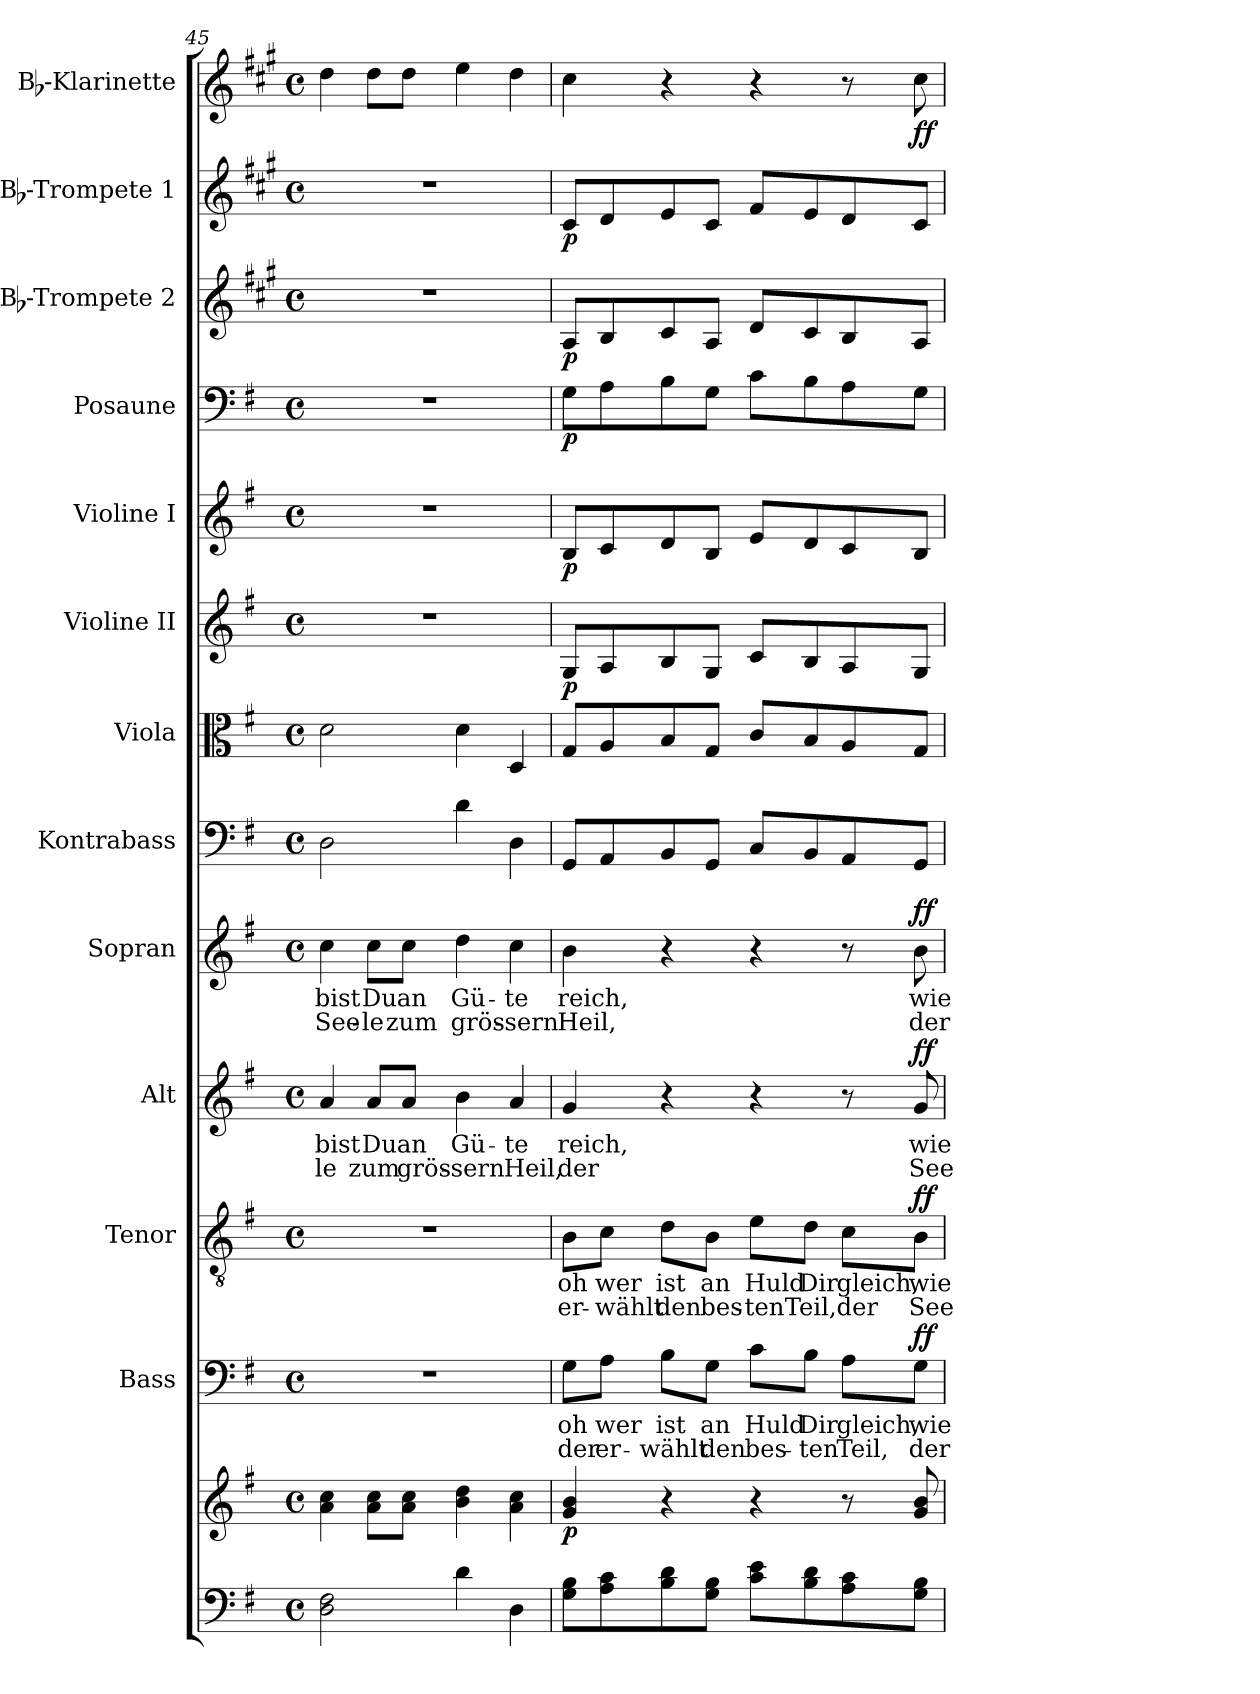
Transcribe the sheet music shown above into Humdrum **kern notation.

**kern	**kern	**dynam	**kern	**text	**text	**dynam	**kern	**text	**text	**dynam	**kern	**text	**text	**dynam	**kern	**text	**text	**dynam	**kern	**kern	**kern	**dynam	**kern	**dynam	**kern	**dynam	**kern	**dynam	**kern	**dynam	**kern	**dynam
*part13	*part13	*part13	*part12	*part12	*part12	*part12	*part11	*part11	*part11	*part11	*part10	*part10	*part10	*part10	*part9	*part9	*part9	*part9	*part8	*part7	*part6	*part6	*part5	*part5	*part4	*part4	*part3	*part3	*part2	*part2	*part1	*part1
*staff14	*staff13	*staff13/14	*staff12	*staff12	*staff12	*staff12	*staff11	*staff11	*staff11	*staff11	*staff10	*staff10	*staff10	*staff10	*staff9	*staff9	*staff9	*staff9	*staff8	*staff7	*staff6	*staff6	*staff5	*staff5	*staff4	*staff4	*staff3	*staff3	*staff2	*staff2	*staff1	*staff1
*	*	*	*I"Bass	*	*	*	*I"Tenor	*	*	*	*I"Alt	*	*	*	*I"Sopran	*	*	*	*I"Kontrabass	*I"Viola	*I"Violine II	*	*I"Violine I	*	*I"Posaune	*	*I"Bb-Trompete 2	*	*I"Bb-Trompete 1	*	*I"Bb-Klarinette	*
*	*	*	*I'B.	*	*	*	*I'T.	*	*	*	*I'A.	*	*	*	*I'S.	*	*	*	*I'Kb.	*I'Vla.	*I'Vl. II	*	*I'Vl. I	*	*I'Pos.	*	*I'Bb Trp. 2	*	*I'Bb Trp. 1	*	*I'Bb Kl.	*
*clefF4	*clefG2	*	*clefF4	*	*	*	*clefGv2	*	*	*	*clefG2	*	*	*	*clefG2	*	*	*	*clefF4	*clefC3	*clefG2	*	*clefG2	*	*clefF4	*	*clefG2	*	*clefG2	*	*clefG2	*
*	*	*	*	*	*	*	*	*	*	*	*	*	*	*	*	*	*	*	*ITrd7c12	*	*	*	*	*	*	*	*ITrd1c2	*	*ITrd1c2	*	*ITrd1c2	*
*k[f#]	*k[f#]	*	*k[f#]	*	*	*	*k[f#]	*	*	*	*k[f#]	*	*	*	*k[f#]	*	*	*	*k[f#]	*k[f#]	*k[f#]	*	*k[f#]	*	*k[f#]	*	*k[f#]	*	*k[f#]	*	*k[f#]	*
*G:	*G:	*	*G:	*	*	*	*G:	*	*	*	*G:	*	*	*	*G:	*	*	*	*G:	*G:	*G:	*	*G:	*	*G:	*	*G:	*	*G:	*	*G:	*
*M4/4	*M4/4	*	*M4/4	*	*	*	*M4/4	*	*	*	*M4/4	*	*	*	*M4/4	*	*	*	*M4/4	*M4/4	*M4/4	*	*M4/4	*	*M4/4	*	*M4/4	*	*M4/4	*	*M4/4	*
*met(c)	*met(c)	*	*met(c)	*	*	*	*met(c)	*	*	*	*met(c)	*	*	*	*met(c)	*	*	*	*met(c)	*met(c)	*met(c)	*	*met(c)	*	*met(c)	*	*met(c)	*	*met(c)	*	*met(c)	*
=45	=45	=45	=45	=45	=45	=45	=45	=45	=45	=45	=45	=45	=45	=45	=45	=45	=45	=45	=45	=45	=45	=45	=45	=45	=45	=45	=45	=45	=45	=45	=45	=45
!	!	!	!	!	!	!	!	!	!	!	!	!LO:LY:b	!LO:LY:b	!	!	!LO:LY:b	!LO:LY:b	!	!	!	!	!	!	!	!	!	!	!	!	!	!	!
2D\ 2F#\	4a\ 4cc\	.	1r	.	.	.	1r	.	.	.	4a/	bist	-le	.	4cc\	bist	See-	.	2DD\	2d\	1r	.	1r	.	1r	.	1r	.	1r	.	4cc\	.
!	!	!	!	!	!	!	!	!	!	!	!	!LO:LY:b	!LO:LY:b	!	!	!LO:LY:b	!LO:LY:b	!	!	!	!	!	!	!	!	!	!	!	!	!	!	!
.	8a\ 8cc\L	.	.	.	.	.	.	.	.	.	8a/L	Du	zum	.	8cc\L	Du	-le	.	.	.	.	.	.	.	.	.	.	.	.	.	8cc\L	.
!	!	!	!	!	!	!	!	!	!	!	!	!LO:LY:b	!LO:LY:b	!	!	!LO:LY:b	!LO:LY:b	!	!	!	!	!	!	!	!	!	!	!	!	!	!	!
.	8a\ 8cc\J	.	.	.	.	.	.	.	.	.	8a/J	an	grös-	.	8cc\J	an	zum	.	.	.	.	.	.	.	.	.	.	.	.	.	8cc\J	.
!	!	!	!	!	!	!	!	!	!	!	!	!LO:LY:b	!LO:LY:b	!	!	!LO:LY:b	!LO:LY:b	!	!	!	!	!	!	!	!	!	!	!	!	!	!	!
4d\	4b\ 4dd\	.	.	.	.	.	.	.	.	.	4b\	Gü-	-sern	.	4dd\	Gü-	grös-	.	4D\	4d\	.	.	.	.	.	.	.	.	.	.	4dd\	.
!	!	!	!	!	!	!	!	!	!	!	!	!LO:LY:b	!LO:LY:b	!	!	!LO:LY:b	!LO:LY:b	!	!	!	!	!	!	!	!	!	!	!	!	!	!	!
4D\	4a\ 4cc\	.	.	.	.	.	.	.	.	.	4a/	-te	Heil,	.	4cc\	-te	-sern	.	4DD\	4D/	.	.	.	.	.	.	.	.	.	.	4cc\	.
=46	=46	=46	=46	=46	=46	=46	=46	=46	=46	=46	=46	=46	=46	=46	=46	=46	=46	=46	=46	=46	=46	=46	=46	=46	=46	=46	=46	=46	=46	=46	=46	=46
!	!	!LO:DY:b	!	!LO:LY:b	!LO:LY:b	!	!	!LO:LY:b	!LO:LY:b	!	!	!LO:LY:b	!LO:LY:b	!	!	!LO:LY:b	!LO:LY:b	!	!	!	!	!LO:DY:b	!	!LO:DY:b	!	!LO:DY:b	!	!LO:DY:b	!	!LO:DY:b	!	!
8G\ 8B\L	4g/ 4b/	p	8G\L	oh	der	.	8B\L	oh	er-	.	4g/	reich,	der	.	4b\	reich,	Heil,	.	8GGG/L	8G/L	8G/L	p	8B/L	p	8G\L	p	8G/L	p	8B/L	p	4b\	.
!	!	!	!	!LO:LY:b	!LO:LY:b	!	!	!LO:LY:b	!LO:LY:b	!	!	!	!	!	!	!	!	!	!	!	!	!	!	!	!	!	!	!	!	!	!	!
8A\ 8c\	.	.	8A\J	wer	er-	.	8c\J	wer	-wählt	.	.	.	.	.	.	.	.	.	8AAA/	8A/	8A/	.	8c/	.	8A\	.	8A/	.	8c/	.	.	.
!	!	!	!	!LO:LY:b	!LO:LY:b	!	!	!LO:LY:b	!LO:LY:b	!	!	!	!	!	!	!	!	!	!	!	!	!	!	!	!	!	!	!	!	!	!	!
8B\ 8d\	4r	.	8B\L	ist	-wählt	.	8d\L	ist	den	.	4r	.	.	.	4r	.	.	.	8BBB/	8B/	8B/	.	8d/	.	8B\	.	8B/	.	8d/	.	4r	.
!	!	!	!	!LO:LY:b	!LO:LY:b	!	!	!LO:LY:b	!LO:LY:b	!	!	!	!	!	!	!	!	!	!	!	!	!	!	!	!	!	!	!	!	!	!	!
8G\ 8B\J	.	.	8G\J	an	den	.	8B\J	an	bes-	.	.	.	.	.	.	.	.	.	8GGG/J	8G/J	8G/J	.	8B/J	.	8G\J	.	8G/J	.	8B/J	.	.	.
!	!	!	!	!LO:LY:b	!LO:LY:b	!	!	!LO:LY:b	!LO:LY:b	!	!	!	!	!	!	!	!	!	!	!	!	!	!	!	!	!	!	!	!	!	!	!
8c\ 8e\L	4r	.	8c\L	Huld	bes-	.	8e\L	Huld	-ten	.	4r	.	.	.	4r	.	.	.	8CC/L	8c/L	8c/L	.	8e/L	.	8c\L	.	8c/L	.	8e/L	.	4r	.
!	!	!	!	!LO:LY:b	!LO:LY:b	!	!	!LO:LY:b	!LO:LY:b	!	!	!	!	!	!	!	!	!	!	!	!	!	!	!	!	!	!	!	!	!	!	!
8B\ 8d\	.	.	8B\J	Dir	-ten	.	8d\J	Dir	Teil,	.	.	.	.	.	.	.	.	.	8BBB/	8B/	8B/	.	8d/	.	8B\	.	8B/	.	8d/	.	.	.
!	!	!	!	!LO:LY:b	!LO:LY:b	!	!	!LO:LY:b	!LO:LY:b	!	!	!	!	!	!	!	!	!	!	!	!	!	!	!	!	!	!	!	!	!	!	!
8A\ 8c\	8r	.	8A\L	gleich,	Teil,	.	8c\L	gleich,	der	.	8r	.	.	.	8r	.	.	.	8AAA/	8A/	8A/	.	8c/	.	8A\	.	8A/	.	8c/	.	8r	.
!	!	!	!	!LO:LY:b	!LO:LY:b	!LO:DY:a	!	!LO:LY:b	!LO:LY:b	!LO:DY:a	!	!LO:LY:b	!LO:LY:b	!LO:DY:a	!	!LO:LY:b	!LO:LY:b	!LO:DY:a	!	!	!	!	!	!	!	!	!	!	!	!	!	!LO:DY:b
8G\ 8B\J	8g/ 8b/	.	8G\J	wie	der	ff	8B\J	wie	See-	ff	8g/	wie	See-	ff	8b\	wie	der	ff	8GGG/J	8G/J	8G/J	.	8B/J	.	8G\J	.	8G/J	.	8B/J	.	8b\	ff
=	=	=	=	=	=	=	=	=	=	=	=	=	=	=	=	=	=	=	=	=	=	=	=	=	=	=	=	=	=	=	=	=
*-	*-	*-	*-	*-	*-	*-	*-	*-	*-	*-	*-	*-	*-	*-	*-	*-	*-	*-	*-	*-	*-	*-	*-	*-	*-	*-	*-	*-	*-	*-	*-	*-
